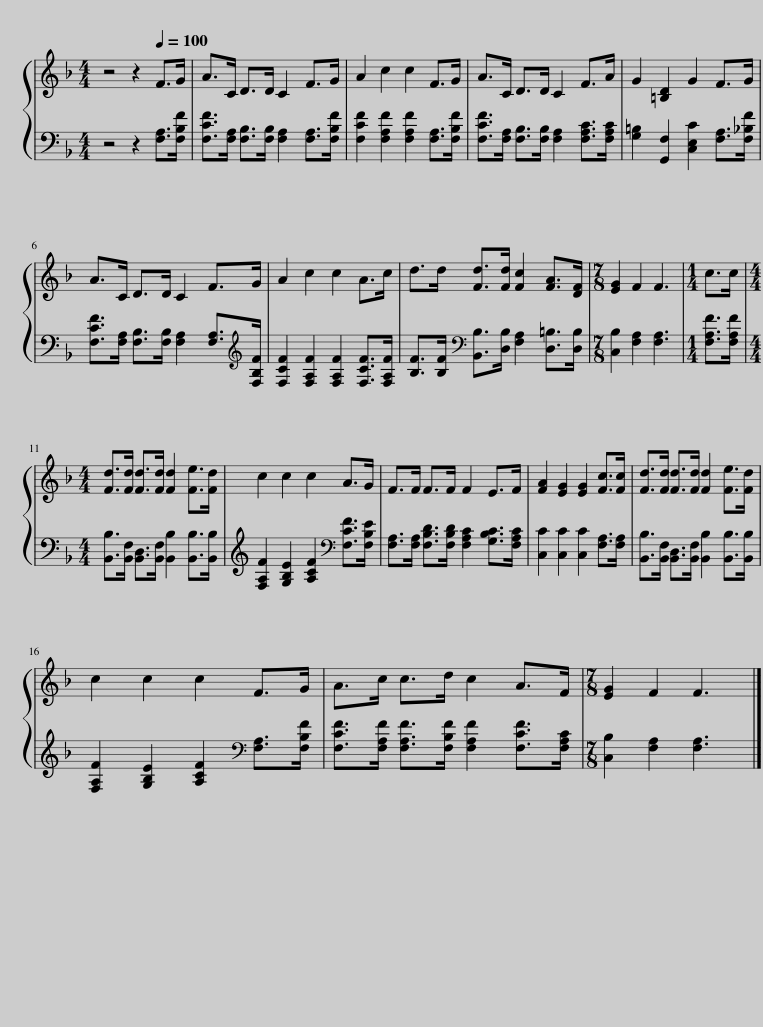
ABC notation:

X:1
%%score { 1 | 2 }
L:1/8
M:4/4
I:linebreak $
K:F
V:1 treble
V:2 bass
V:1
 z4 z2[Q:1/4=100] F>G | A>C D>D C2 F>G | A2 c2 c2 F>G | A>C D>D C2 F>A | G2 [=B,D]2 G2 F>G |$ %5
 A>C D>D C2 F>G | A2 c2 c2 A>c | d>d [Fd]>[Fd] [Fc]2 [FA]>[DF] |[M:7/8] [EG]2 F2 F3 |[M:1/4] c>c |$ %10
[M:4/4] [Fd]>[Fd] [Fd]>[Fd] [Fd]2 [Fe]>[Fd] | c2 c2 c2 A>G | F>F F>F F2 E>F | [FA]2 [EG]2 [EG]2 [Fc]>[Fc] | [Fd]>[Fd] [Fd]>[Fd] [Fd]2 [Fe]>[Fd] |$ %15
 c2 c2 c2 F>G | A>c c>d c2 A>F |[M:7/8] [EG]2 F2 F3 |] %18
V:2
 z4 z2 [F,A,]>[F,B,F] | [F,CF]>[F,A,] [F,B,]>[F,B,] [F,A,]2 [F,A,]>[F,B,F] | [F,CF]2 [F,A,F]2 [F,A,F]2 [F,A,]>[F,B,F] | [F,CF]>[F,A,] [F,B,]>[F,B,] [F,A,]2 [F,A,C]>[F,A,C] | [G,=B,]2 [G,,F,]2 [C,E,C]2 [F,A,]>[F,_B,F] |$ %5
 [F,CF]>[F,A,] [F,B,]>[F,B,] [F,A,]2 [F,A,]>[K:treble][F,B,F] | [F,CF]2 [F,A,F]2 [F,A,F]2 [F,CF]>[F,A,F] | [B,F]>[B,F][K:bass] [B,,B,]>[D,B,] [F,A,]2 [D,=B,]>[D,B,] |[M:7/8] [C,B,]2 [F,A,]2 [F,A,]3 |[M:1/4] [F,A,F]>[F,A,F] |$ %10
[M:4/4] [B,,B,]>[B,,F,] [B,,D,]>[B,,F,] [B,,B,]2 [B,,B,]>[B,,B,] | [F,A,F]2 [G,B,E]2 [A,CF]2[K:bass] [F,CF]>[F,B,E] | [F,A,]>[F,A,] [F,B,D]>[F,B,D] [F,A,C]2 [G,B,C]>[F,A,C] | [C,C]2 [C,C]2 [C,C]2 [F,A,]>[F,A,] | [B,,B,]>[B,,F,] [B,,D,]>[B,,F,] [B,,B,]2 [B,,B,]>[B,,B,] |$ %15
 [F,A,F]2 [G,B,E]2 [A,CF]2[K:bass] [F,A,]>[F,B,F] | [F,CF]>[F,A,F] [F,A,F]>[F,B,F] [F,A,F]2 [F,CF]>[F,A,C] |[M:7/8] [C,B,]2 [F,A,]2 [F,A,]3 |] %18
